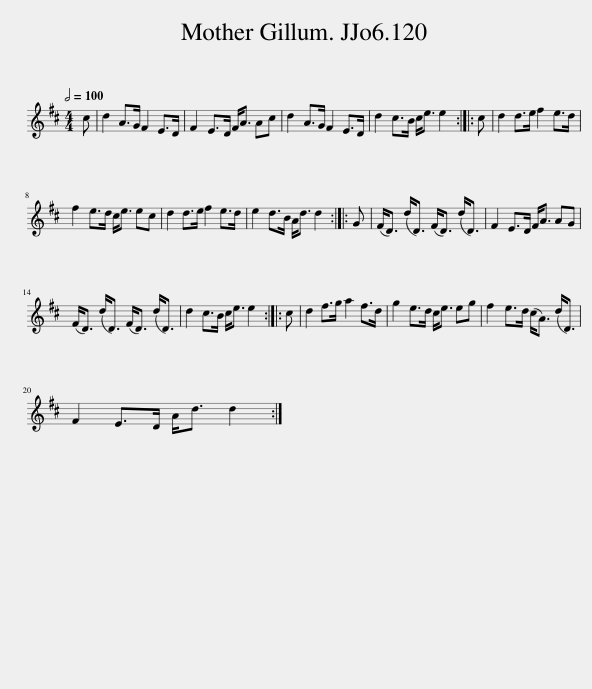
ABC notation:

X:1
L:1/8
Q:1/2=100
M:4/4
I:linebreak $
K:D
V:1 treble
V:1
 c | d2 A>G F2 E>D | F2 E>D F<A Ac | d2 A>G F2 E>D | d2 c>B c<e e2 :: %5
 c | d2 d>e f2 e>d |$ f2 e>d c<e ec | d2 d>e f2 e>d | e2 d>B A<d d2 :: %10
 G | (F<D) (d<D) (F<D) (d<D) | F2 E>D F<A AG |$ (F<D) (d<D) (F<D) (d<D) | d2 c>B c<e e2 :: %15
 c | d2 f>g a2 f>d | g2 e>d c<e eg | f2 e>d (c<A) (d<D) |$ F2 E>D A<d d2 :| %20
